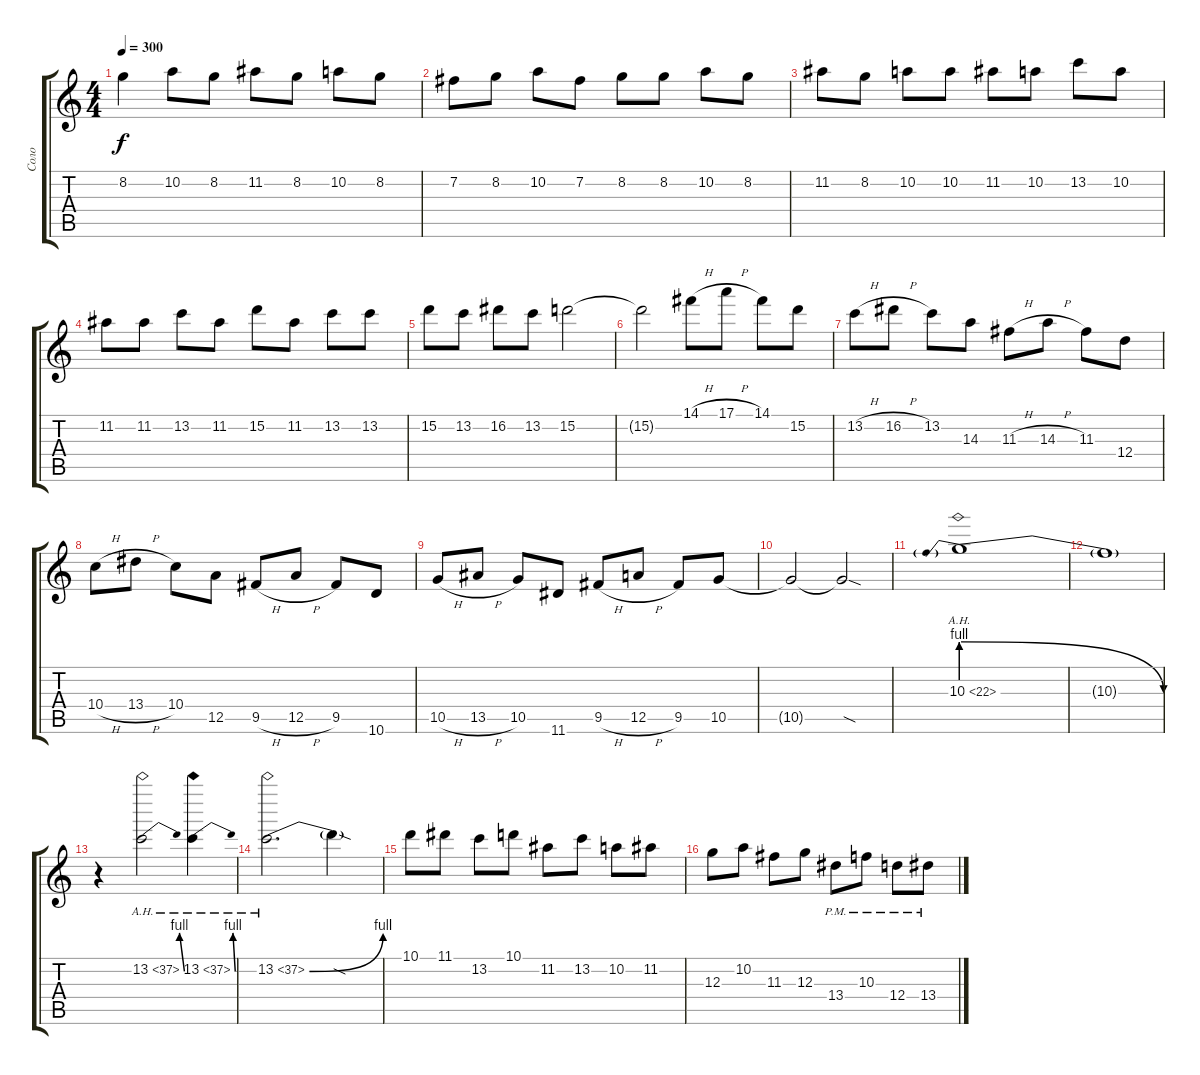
\track ("Соло" "Соло") {instrument distortionguitar}
\staff {score tabs}
\tuning (E4 B3 G3 D3 A2 E2) {hide}
\ts (4 4)
\tempo 300
\clef g2
\ks c
8.2.4{dy f} 10.2.8 8.2.8 11.2.8 8.2.8 10.2.8 8.2.8 |
7.2.8 8.2.8 10.2.8 7.2.8 8.2.8 8.2.8 10.2.8 8.2.8 |
11.2.8 8.2.8 10.2.8 10.2.8 11.2.8 10.2.8 13.2.8 10.2.8 |
11.2.8 11.2.8 13.2.8 11.2.8 15.2.8 11.2.8 13.2.8 13.2.8 |
15.2.8 13.2.8 16.2.8 13.2.8 15.2.2 |
15.2{t}.2 14.1{h}.8 17.1{h}.8 14.1.8 15.2.8 |
13.2{h}.8 16.2{h}.8 13.2.8 14.3.8 11.3{h}.8 14.3{h}.8 11.3.8 12.4.8 |
10.4{h}.8 13.4{h}.8 10.4.8 12.5.8 9.5{h}.8 12.5{h}.8 9.5.8 10.6.8 |
10.5{h}.8 13.5{h}.8 10.5.8 11.6.8 9.5{h}.8 12.5{h}.8 9.5.8 10.5.8 |
10.5{t}.2 10.5{sod t}.2 |
10.3{be (prebendrelease 0 4 60 0) ah 12}.1 |
10.3{t}.1 |
r.4 13.2{be (bend 0 0 60 4) ah 24}.2 13.2{be (bend 0 0 60 4) ah 24}.4 |
13.2{be (bend 0 0 60 4) ah 24}.2{d} 13.2{sod t}.4 |
10.1.8 11.1.8 13.2.8 10.1.8 11.2.8 13.2.8 10.2.8 11.2.8 |
12.3.8 10.2.8 11.3.8 12.3.8 13.4{pm}.8 10.3{pm}.8 12.4{pm}.8 13.4{pm}.8
